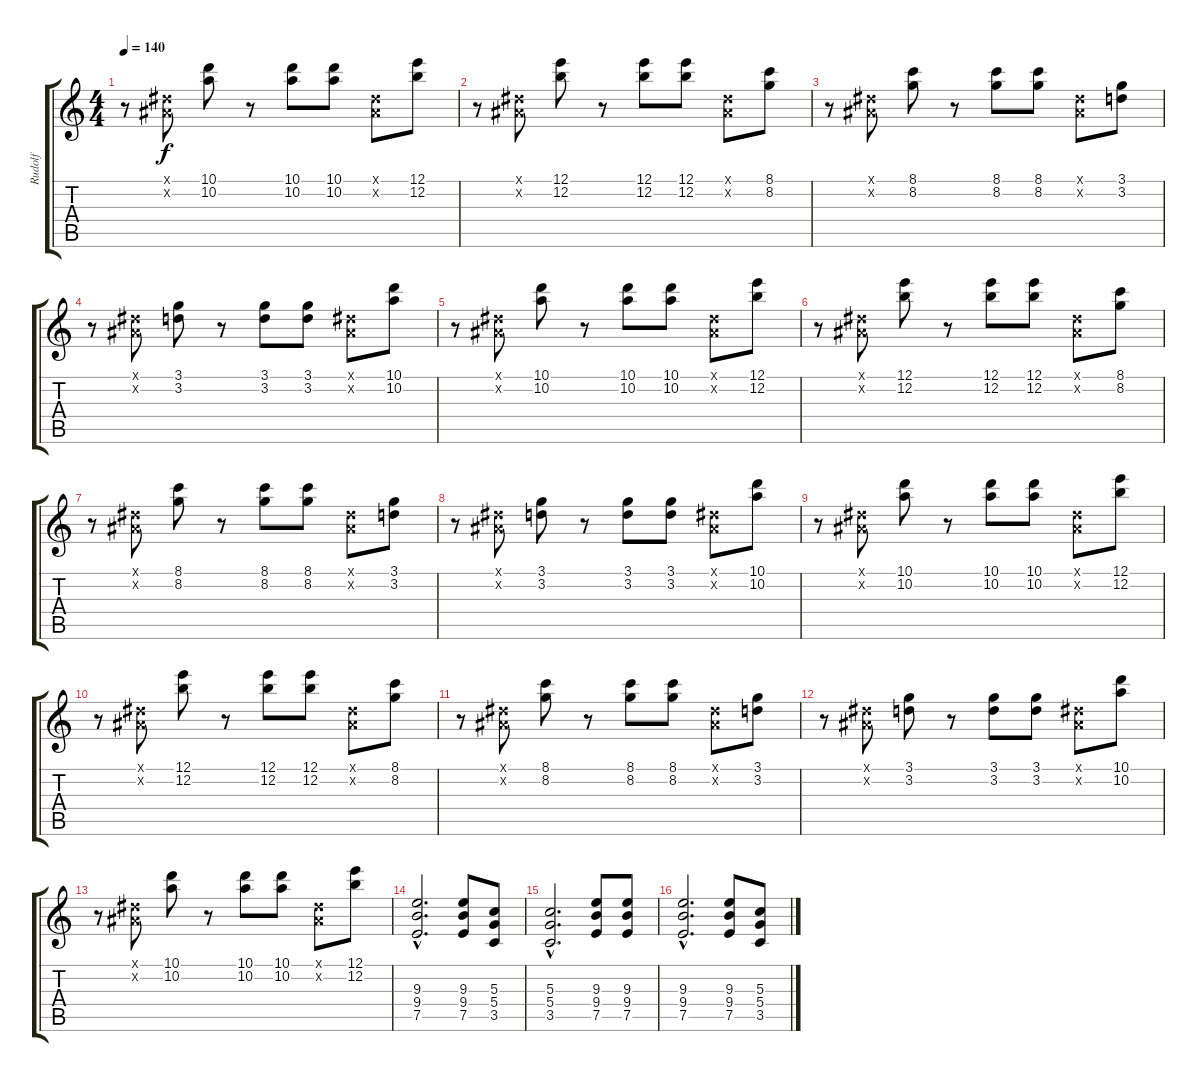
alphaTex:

\track ("Rudolf" "Rudolf") {instrument overdrivenguitar}
\staff {score tabs}
\tuning (E4 B3 G3 D3 A2 E2) {hide}
\ts (4 4)
\tempo 140
\clef g2
\ks c
r.8{dy f} (-1.1{x} -1.2{x}).8 (10.1 10.2).8 r.8 (10.1 10.2).8 (10.1 10.2).8 (-1.1{x} -1.2{x}).8 (12.1 12.2).8 |
r.8 (-1.1{x} -1.2{x}).8 (12.1 12.2).8 r.8 (12.1 12.2).8 (12.1 12.2).8 (-1.1{x} -1.2{x}).8 (8.1 8.2).8 |
r.8 (-1.1{x} -1.2{x}).8 (8.1 8.2).8 r.8 (8.1 8.2).8 (8.1 8.2).8 (-1.1{x} -1.2{x}).8 (3.1 3.2).8 |
r.8 (-1.1{x} -1.2{x}).8 (3.1 3.2).8 r.8 (3.1 3.2).8 (3.1 3.2).8 (-1.1{x} -1.2{x}).8 (10.1 10.2).8 |
r.8 (-1.1{x} -1.2{x}).8 (10.1 10.2).8 r.8 (10.1 10.2).8 (10.1 10.2).8 (-1.1{x} -1.2{x}).8 (12.1 12.2).8 |
r.8 (-1.1{x} -1.2{x}).8 (12.1 12.2).8 r.8 (12.1 12.2).8 (12.1 12.2).8 (-1.1{x} -1.2{x}).8 (8.1 8.2).8 |
r.8 (-1.1{x} -1.2{x}).8 (8.1 8.2).8 r.8 (8.1 8.2).8 (8.1 8.2).8 (-1.1{x} -1.2{x}).8 (3.1 3.2).8 |
r.8 (-1.1{x} -1.2{x}).8 (3.1 3.2).8 r.8 (3.1 3.2).8 (3.1 3.2).8 (-1.1{x} -1.2{x}).8 (10.1 10.2).8 |
r.8 (-1.1{x} -1.2{x}).8 (10.1 10.2).8 r.8 (10.1 10.2).8 (10.1 10.2).8 (-1.1{x} -1.2{x}).8 (12.1 12.2).8 |
r.8 (-1.1{x} -1.2{x}).8 (12.1 12.2).8 r.8 (12.1 12.2).8 (12.1 12.2).8 (-1.1{x} -1.2{x}).8 (8.1 8.2).8 |
r.8 (-1.1{x} -1.2{x}).8 (8.1 8.2).8 r.8 (8.1 8.2).8 (8.1 8.2).8 (-1.1{x} -1.2{x}).8 (3.1 3.2).8 |
r.8 (-1.1{x} -1.2{x}).8 (3.1 3.2).8 r.8 (3.1 3.2).8 (3.1 3.2).8 (-1.1{x} -1.2{x}).8 (10.1 10.2).8 |
r.8 (-1.1{x} -1.2{x}).8 (10.1 10.2).8 r.8 (10.1 10.2).8 (10.1 10.2).8 (-1.1{x} -1.2{x}).8 (12.1 12.2).8 |
(9.3{hac} 9.4{hac} 7.5{hac}).2{d} (9.3 9.4 7.5).8 (5.3 5.4 3.5).8 |
(5.3{hac} 5.4{hac} 3.5{hac}).2{d} (9.3 9.4 7.5).8 (9.3 9.4 7.5).8 |
(9.3{hac} 9.4{hac} 7.5{hac}).2{d} (9.3 9.4 7.5).8 (5.3 5.4 3.5).8
